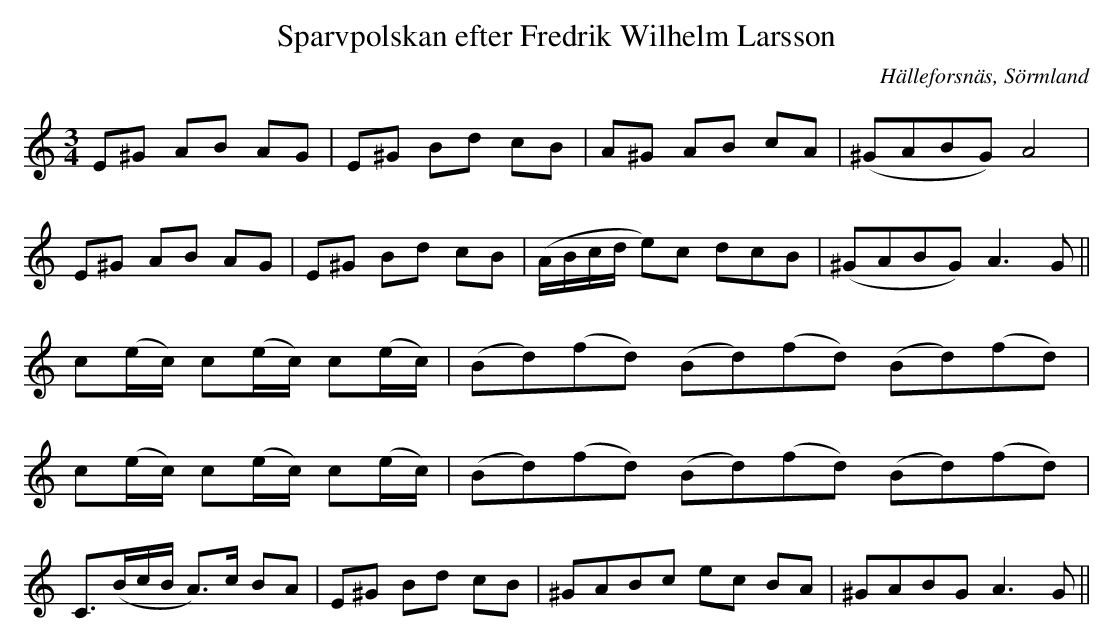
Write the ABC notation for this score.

X:1
T:Sparvpolskan efter Fredrik Wilhelm Larsson
O:Hälleforsnäs, Sörmland
M:3/4
L:1/8
K:Am
E^G AB AG | E^G Bd cB | A^G AB cA | (^GABG) A4 |
E^G AB AG | E^G Bd cB | (A/B/c/d/ e)c dcB | (^GABG) A2>G2 ||
c(e/c/) c(e/c/) c(e/c/) | (Bd)(fd) (Bd)(fd) (Bd)(fd) |
c(e/c/) c(e/c/) c(e/c/) | (Bd)(fd) (Bd)(fd) (Bd)(fd) |
C3/2(B/c/B/ A>)c BA | E^G Bd cB | ^GABc ec BA | ^GABG A2>G2 ||
